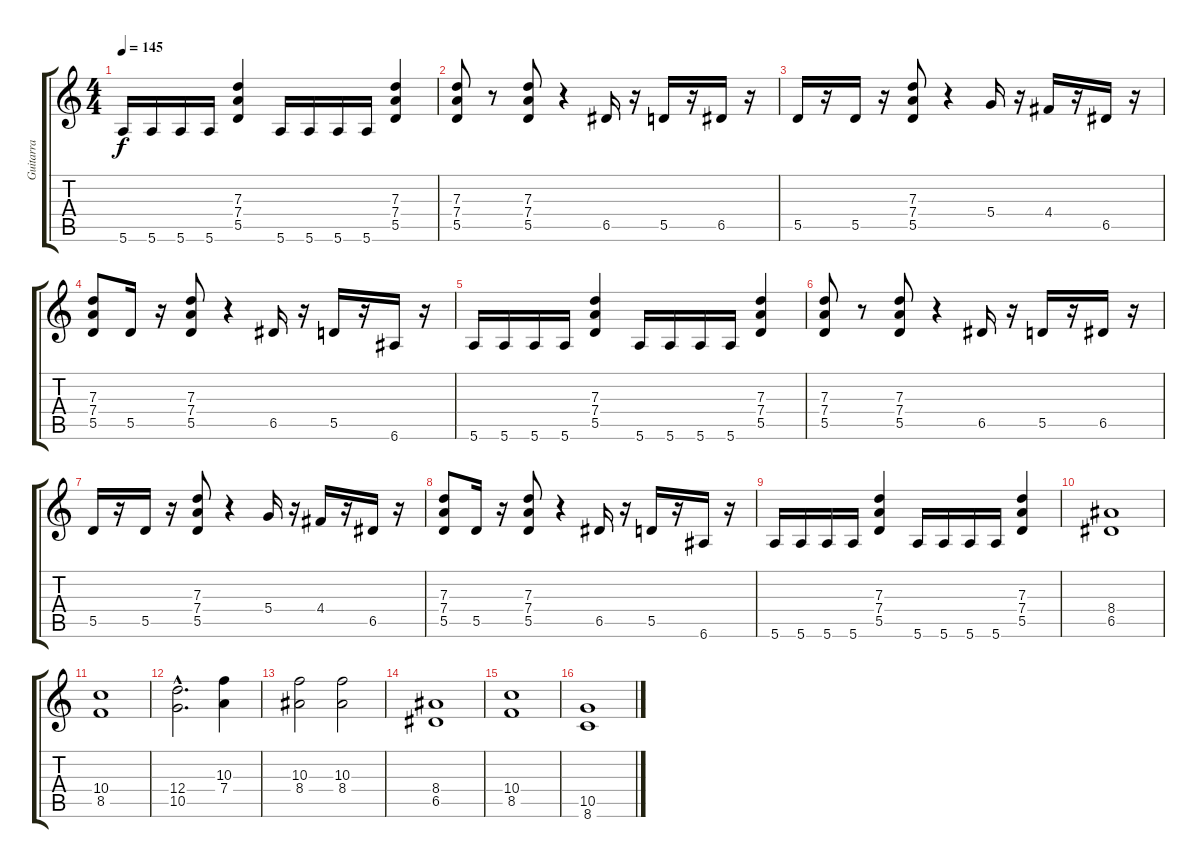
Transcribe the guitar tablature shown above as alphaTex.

\track ("Guitarra" "Guitarra") {instrument overdrivenguitar}
\staff {score tabs}
\tuning (E4 B3 G3 D3 A2 E2) {hide}
\ts (4 4)
\tempo 145
\clef g2
\ks c
5.6.16{dy f} 5.6.16 5.6.16 5.6.16 (7.3 7.4 5.5).4 5.6.16 5.6.16 5.6.16 5.6.16 (7.3 7.4 5.5).4 |
(7.3 7.4 5.5).8 r.8 (7.3 7.4 5.5).8 r.4 6.5.16 r.16 5.5.16 r.16 6.5.16 r.16 |
5.5.16 r.16 5.5.16 r.16 (7.3 7.4 5.5).8 r.4 5.4.16 r.16 4.4.16 r.16 6.5.16 r.16 |
(7.3 7.4 5.5).8 5.5.16 r.16 (7.3 7.4 5.5).8 r.4 6.5.16 r.16 5.5.16 r.16 6.6.16 r.16 |
5.6.16 5.6.16 5.6.16 5.6.16 (7.3 7.4 5.5).4 5.6.16 5.6.16 5.6.16 5.6.16 (7.3 7.4 5.5).4 |
(7.3 7.4 5.5).8 r.8 (7.3 7.4 5.5).8 r.4 6.5.16 r.16 5.5.16 r.16 6.5.16 r.16 |
5.5.16 r.16 5.5.16 r.16 (7.3 7.4 5.5).8 r.4 5.4.16 r.16 4.4.16 r.16 6.5.16 r.16 |
(7.3 7.4 5.5).8 5.5.16 r.16 (7.3 7.4 5.5).8 r.4 6.5.16 r.16 5.5.16 r.16 6.6.16 r.16 |
5.6.16 5.6.16 5.6.16 5.6.16 (7.3 7.4 5.5).4 5.6.16 5.6.16 5.6.16 5.6.16 (7.3 7.4 5.5).4 |
(8.4 6.5).1 |
(10.4 8.5).1 |
(12.4{hac} 10.5{hac}).2{d} (10.3 7.4).4 |
(10.3 8.4).2 (10.3 8.4).2 |
(8.4 6.5).1 |
(10.4 8.5).1 |
(10.5 8.6).1
